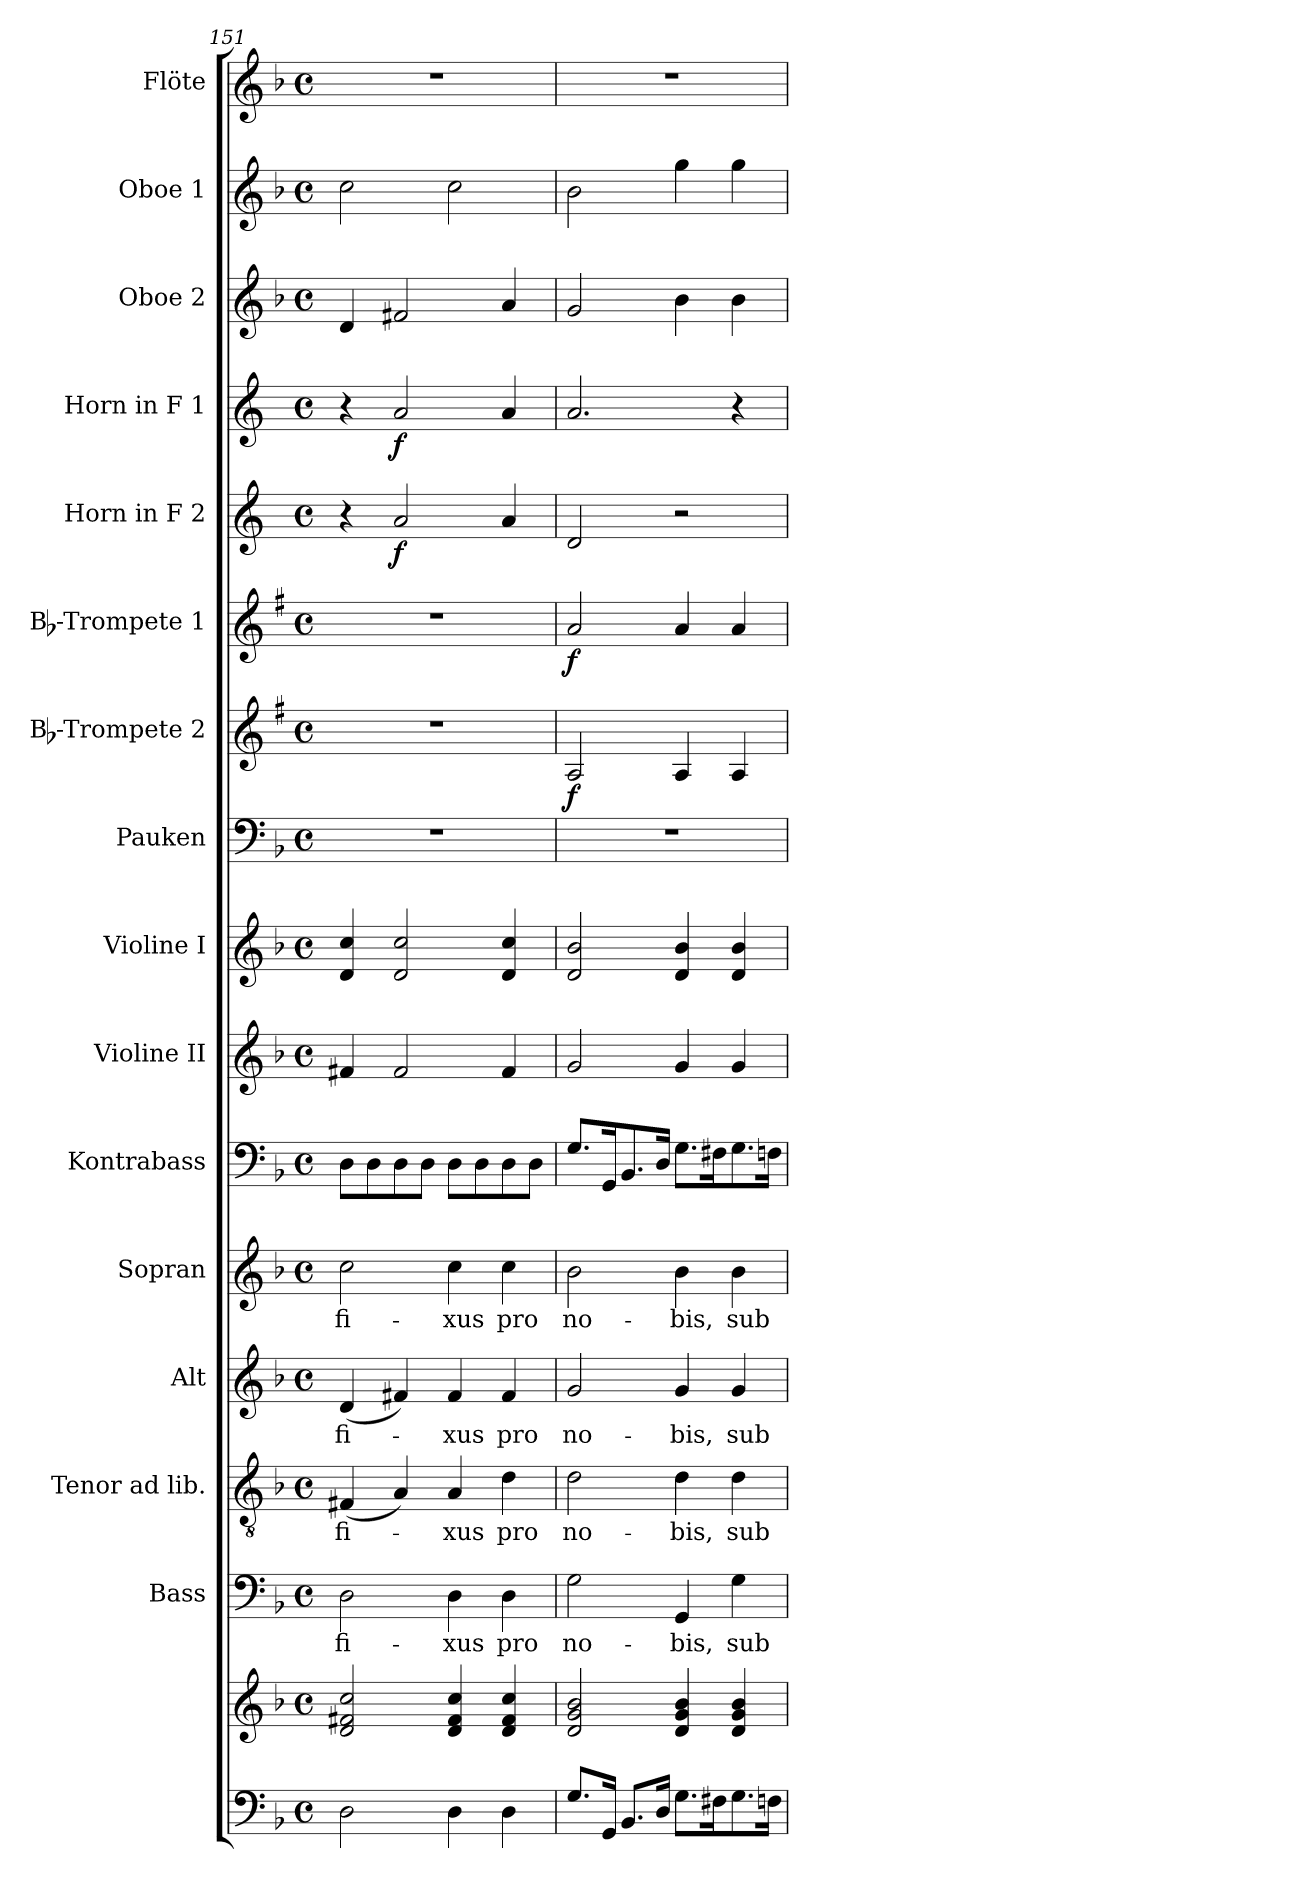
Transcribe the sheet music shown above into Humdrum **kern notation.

**kern	**kern	**kern	**text	**kern	**text	**kern	**text	**kern	**text	**kern	**kern	**kern	**kern	**kern	**dynam	**kern	**dynam	**kern	**dynam	**kern	**dynam	**kern	**kern	**kern
*part16	*part16	*part15	*part15	*part14	*part14	*part13	*part13	*part12	*part12	*part11	*part10	*part9	*part8	*part7	*part7	*part6	*part6	*part5	*part5	*part4	*part4	*part3	*part2	*part1
*staff17	*staff16	*staff15	*staff15	*staff14	*staff14	*staff13	*staff13	*staff12	*staff12	*staff11	*staff10	*staff9	*staff8	*staff7	*staff7	*staff6	*staff6	*staff5	*staff5	*staff4	*staff4	*staff3	*staff2	*staff1
*	*	*I"Bass	*	*I"Tenor ad lib.	*	*I"Alt	*	*I"Sopran	*	*I"Kontrabass	*I"Violine II	*I"Violine I	*I"Pauken	*I"Bb-Trompete 2	*	*I"Bb-Trompete 1	*	*I"Horn in F 2	*	*I"Horn in F 1	*	*I"Oboe 2	*I"Oboe 1	*I"Flöte
*	*	*I'B.	*	*I'T.	*	*I'A.	*	*I'S.	*	*I'Kb.	*I'Vl. II	*I'Vl. I	*I'Pk.	*I'Bb Trp. 2	*	*I'Bb Trp. 1	*	*	*	*	*	*I'Ob. 2	*I'Ob. 1	*I'Fl.
*clefF4	*clefG2	*clefF4	*	*clefGv2	*	*clefG2	*	*clefG2	*	*clefF4	*clefG2	*clefG2	*clefF4	*clefG2	*	*clefG2	*	*clefG2	*	*clefG2	*	*clefG2	*clefG2	*clefG2
*	*	*	*	*	*	*	*	*	*	*ITrd7c12	*	*	*	*ITrd1c2	*	*ITrd1c2	*	*ITrd4c7	*	*ITrd4c7	*	*	*	*
*k[b-]	*k[b-]	*k[b-]	*	*k[b-]	*	*k[b-]	*	*k[b-]	*	*k[b-]	*k[b-]	*k[b-]	*k[b-]	*k[b-]	*	*k[b-]	*	*k[b-]	*	*k[b-]	*	*k[b-]	*k[b-]	*k[b-]
*F:	*F:	*F:	*	*F:	*	*F:	*	*F:	*	*F:	*F:	*F:	*F:	*F:	*	*F:	*	*F:	*	*F:	*	*F:	*F:	*F:
*M4/4	*M4/4	*M4/4	*	*M4/4	*	*M4/4	*	*M4/4	*	*M4/4	*M4/4	*M4/4	*M4/4	*M4/4	*	*M4/4	*	*M4/4	*	*M4/4	*	*M4/4	*M4/4	*M4/4
*met(c)	*met(c)	*met(c)	*	*met(c)	*	*met(c)	*	*met(c)	*	*met(c)	*met(c)	*met(c)	*met(c)	*met(c)	*	*met(c)	*	*met(c)	*	*met(c)	*	*met(c)	*met(c)	*met(c)
=151	=151	=151	=151	=151	=151	=151	=151	=151	=151	=151	=151	=151	=151	=151	=151	=151	=151	=151	=151	=151	=151	=151	=151	=151
!	!	!	!LO:LY:b	!	!LO:LY:b	!	!LO:LY:b	!	!LO:LY:b	!	!	!	!	!	!	!	!	!	!	!	!	!	!	!
2D\	2d/ 2f#X/ 2cc/	2D\	-fi-	(<4F#X/	-fi-	(<4d/	-fi-	2cc\	-fi-	8DD\L	4f#X/	4d/ 4cc/	1r	1r	.	1r	.	4r	.	4r	.	4d/	2cc\	1r
.	.	.	.	.	.	.	.	.	.	8DD\	.	.	.	.	.	.	.	.	.	.	.	.	.	.
!	!	!	!	!	!	!	!	!	!	!	!	!	!	!	!	!	!	!	!LO:DY:b	!	!LO:DY:b	!	!	!
.	.	.	.	4A/)	.	4f#X/)	.	.	.	8DD\	2f#/	2d/ 2cc/	.	.	.	.	.	2d/	f	2d/	f	2f#X/	.	.
.	.	.	.	.	.	.	.	.	.	8DD\J	.	.	.	.	.	.	.	.	.	.	.	.	.	.
!	!	!	!LO:LY:b	!	!LO:LY:b	!	!LO:LY:b	!	!LO:LY:b	!	!	!	!	!	!	!	!	!	!	!	!	!	!	!
4D\	4d/ 4f#/ 4cc/	4D\	-xus	4A/	-xus	4f#/	-xus	4cc\	-xus	8DD\L	.	.	.	.	.	.	.	.	.	.	.	.	2cc\	.
.	.	.	.	.	.	.	.	.	.	8DD\	.	.	.	.	.	.	.	.	.	.	.	.	.	.
!	!	!	!LO:LY:b	!	!LO:LY:b	!	!LO:LY:b	!	!LO:LY:b	!	!	!	!	!	!	!	!	!	!	!	!	!	!	!
4D\	4d/ 4f#/ 4cc/	4D\	pro	4d\	pro	4f#/	pro	4cc\	pro	8DD\	4f#/	4d/ 4cc/	.	.	.	.	.	4d/	.	4d/	.	4a/	.	.
.	.	.	.	.	.	.	.	.	.	8DD\J	.	.	.	.	.	.	.	.	.	.	.	.	.	.
=152	=152	=152	=152	=152	=152	=152	=152	=152	=152	=152	=152	=152	=152	=152	=152	=152	=152	=152	=152	=152	=152	=152	=152	=152
!	!	!	!LO:LY:b	!	!LO:LY:b	!	!LO:LY:b	!	!LO:LY:b	!	!	!	!	!	!LO:DY:b	!	!LO:DY:b	!	!	!	!	!	!	!
8.G/L	2d/ 2g/ 2b-/	2G\	no-	2d\	no-	2g/	no-	2b-\	no-	8.GG/L	2g/	2d/ 2b-/	1r	2G/	f	2g/	f	2G/	.	2.d/	.	2g/	2b-\	1r
16GG/Jk	.	.	.	.	.	.	.	.	.	16GGG/k	.	.	.	.	.	.	.	.	.	.	.	.	.	.
8.BB-/L	.	.	.	.	.	.	.	.	.	8.BBB-/	.	.	.	.	.	.	.	.	.	.	.	.	.	.
16D/Jk	.	.	.	.	.	.	.	.	.	16DD/Jk	.	.	.	.	.	.	.	.	.	.	.	.	.	.
!	!	!	!LO:LY:b	!	!LO:LY:b	!	!LO:LY:b	!	!LO:LY:b	!	!	!	!	!	!	!	!	!	!	!	!	!	!	!
8.G\L	4d/ 4g/ 4b-/	4GG/	-bis,	4d\	-bis,	4g/	-bis,	4b-\	-bis,	8.GG\L	4g/	4d/ 4b-/	.	4G/	.	4g/	.	2r	.	.	.	4b-\	4gg\	.
16F#X\k	.	.	.	.	.	.	.	.	.	16FF#X\k	.	.	.	.	.	.	.	.	.	.	.	.	.	.
!	!	!	!LO:LY:b	!	!LO:LY:b	!	!LO:LY:b	!	!LO:LY:b	!	!	!	!	!	!	!	!	!	!	!	!	!	!	!
8.G\	4d/ 4g/ 4b-/	4G\	sub	4d\	sub	4g/	sub	4b-\	sub	8.GG\	4g/	4d/ 4b-/	.	4G/	.	4g/	.	.	.	4r	.	4b-\	4gg\	.
16Fn\Jk	.	.	.	.	.	.	.	.	.	16FFn\Jk	.	.	.	.	.	.	.	.	.	.	.	.	.	.
=	=	=	=	=	=	=	=	=	=	=	=	=	=	=	=	=	=	=	=	=	=	=	=	=
*-	*-	*-	*-	*-	*-	*-	*-	*-	*-	*-	*-	*-	*-	*-	*-	*-	*-	*-	*-	*-	*-	*-	*-	*-
